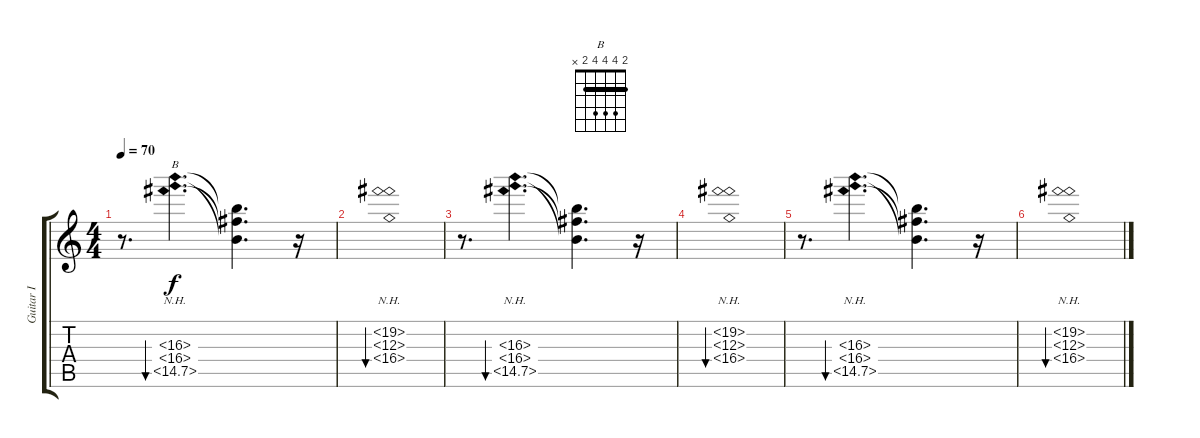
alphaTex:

\track ("Guitar I" "Guitar I") {instrument distortionguitar}
\staff {score tabs}
\tuning (E4 B3 G3 D3 A2 E2) {hide}
\chord ("B" 2 4 4 4 2 x) {barre 2}
\ts (4 4)
\tempo 70
\clef g2
\ks c
r.8{d dy f volume 8 instrument acousticguitarsteel} (16.3{nh} 16.4{nh} 14.5{nh}).4{d bu 240 ch "B"} (16.3{t} 16.4{t} 14.5{t}).4{d} r.16 |
(19.2{nh} 18.3{nh} 16.4{nh}).1{bu 240} |
r.8{d} (16.3{nh} 16.4{nh} 14.5{nh}).4{d bu 240} (16.3{t} 16.4{t} 14.5{t}).4{d} r.16 |
(19.2{nh} 18.3{nh} 16.4{nh}).1{bu 240} |
r.8{d} (16.3{nh} 16.4{nh} 14.5{nh}).4{d bu 240} (16.3{t} 16.4{t} 14.5{t}).4{d} r.16 |
(19.2{nh} 18.3{nh} 16.4{nh}).1{bu 240}
